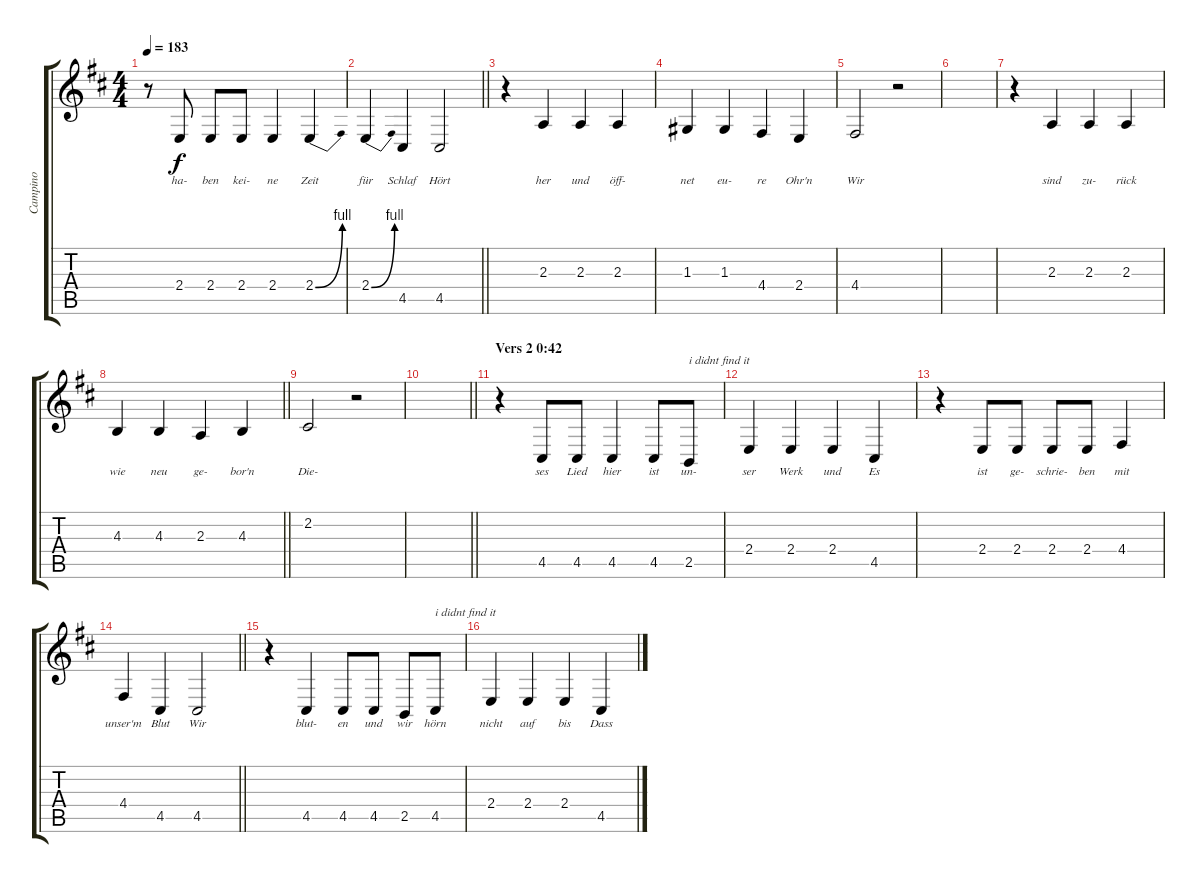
\track ("Campino" "Campino") {instrument flute}
\staff {score tabs}
\tuning (E4 B3 G3 D3 A2 E2) {hide}
\ts (4 4)
\tempo 183
\clef g2
\ks d
r.8{dy f} 2.4.8{lyrics (0 "ha-") lyrics (1 "") lyrics (2 "") lyrics (3 "") lyrics (4 "")} 2.4.8{lyrics (0 "ben") lyrics (1 "") lyrics (2 "") lyrics (3 "") lyrics (4 "")} 2.4.8{lyrics (0 "kei-") lyrics (1 "") lyrics (2 "") lyrics (3 "") lyrics (4 "")} 2.4.4{lyrics (0 "ne") lyrics (1 "") lyrics (2 "") lyrics (3 "") lyrics (4 "")} 2.4{be (bend 0 0 60 4)}.4{lyrics (0 "Zeit") lyrics (1 "") lyrics (2 "") lyrics (3 "") lyrics (4 "")} |
\barLineRight lightlight
2.4{be (bend 0 0 60 4)}.4{lyrics (0 "für") lyrics (1 "") lyrics (2 "") lyrics (3 "") lyrics (4 "")} 4.5.4{lyrics (0 "Schlaf") lyrics (1 "") lyrics (2 "") lyrics (3 "") lyrics (4 "")} 4.5.2{lyrics (0 "Hört") lyrics (1 "") lyrics (2 "") lyrics (3 "") lyrics (4 "")} |
r.4 2.3.4{lyrics (0 "her") lyrics (1 "") lyrics (2 "") lyrics (3 "") lyrics (4 "")} 2.3.4{lyrics (0 "und") lyrics (1 "") lyrics (2 "") lyrics (3 "") lyrics (4 "")} 2.3.4{lyrics (0 "öff-") lyrics (1 "") lyrics (2 "") lyrics (3 "") lyrics (4 "")} |
1.3.4{lyrics (0 "net") lyrics (1 "") lyrics (2 "") lyrics (3 "") lyrics (4 "")} 1.3.4{lyrics (0 "eu-") lyrics (1 "") lyrics (2 "") lyrics (3 "") lyrics (4 "")} 4.4.4{lyrics (0 "re") lyrics (1 "") lyrics (2 "") lyrics (3 "") lyrics (4 "")} 2.4.4{lyrics (0 "Ohr'n") lyrics (1 "") lyrics (2 "") lyrics (3 "") lyrics (4 "")} |
4.4.2{lyrics (0 "Wir") lyrics (1 "") lyrics (2 "") lyrics (3 "") lyrics (4 "")} r.2 |
|
r.4 2.3.4{lyrics (0 "sind") lyrics (1 "") lyrics (2 "") lyrics (3 "") lyrics (4 "")} 2.3.4{lyrics (0 "zu-") lyrics (1 "") lyrics (2 "") lyrics (3 "") lyrics (4 "")} 2.3.4{lyrics (0 "rück") lyrics (1 "") lyrics (2 "") lyrics (3 "") lyrics (4 "")} |
\barLineRight lightlight
4.3.4{lyrics (0 "wie") lyrics (1 "") lyrics (2 "") lyrics (3 "") lyrics (4 "")} 4.3.4{lyrics (0 "neu") lyrics (1 "") lyrics (2 "") lyrics (3 "") lyrics (4 "")} 2.3.4{lyrics (0 "ge-") lyrics (1 "") lyrics (2 "") lyrics (3 "") lyrics (4 "")} 4.3.4{lyrics (0 "bor'n") lyrics (1 "") lyrics (2 "") lyrics (3 "") lyrics (4 "")} |
2.2.2{lyrics (0 "Die-") lyrics (1 "") lyrics (2 "") lyrics (3 "") lyrics (4 "")} r.2 |
\barLineRight lightlight
|
\section ("" "Vers 2 0:42")
r.4 4.5.8{lyrics (0 "ses") lyrics (1 "") lyrics (2 "") lyrics (3 "") lyrics (4 "")} 4.5.8{lyrics (0 "Lied") lyrics (1 "") lyrics (2 "") lyrics (3 "") lyrics (4 "")} 4.5.4{lyrics (0 "hier") lyrics (1 "") lyrics (2 "") lyrics (3 "") lyrics (4 "")} 4.5.8{lyrics (0 "ist") lyrics (1 "") lyrics (2 "") lyrics (3 "") lyrics (4 "")} 2.5.8{txt "i didnt find it" lyrics (0 "un-") lyrics (1 "") lyrics (2 "") lyrics (3 "") lyrics (4 "")} |
2.4.4{lyrics (0 "ser") lyrics (1 "") lyrics (2 "") lyrics (3 "") lyrics (4 "")} 2.4.4{lyrics (0 "Werk") lyrics (1 "") lyrics (2 "") lyrics (3 "") lyrics (4 "")} 2.4.4{lyrics (0 "und") lyrics (1 "") lyrics (2 "") lyrics (3 "") lyrics (4 "")} 4.5.4{lyrics (0 "Es") lyrics (1 "") lyrics (2 "") lyrics (3 "") lyrics (4 "")} |
r.4 2.4.8{lyrics (0 "ist") lyrics (1 "") lyrics (2 "") lyrics (3 "") lyrics (4 "")} 2.4.8{lyrics (0 "ge-") lyrics (1 "") lyrics (2 "") lyrics (3 "") lyrics (4 "")} 2.4.8{lyrics (0 "schrie-") lyrics (1 "") lyrics (2 "") lyrics (3 "") lyrics (4 "")} 2.4.8{lyrics (0 "ben") lyrics (1 "") lyrics (2 "") lyrics (3 "") lyrics (4 "")} 4.4.4{lyrics (0 "mit") lyrics (1 "") lyrics (2 "") lyrics (3 "") lyrics (4 "")} |
\barLineRight lightlight
4.4.4{lyrics (0 "unser'm") lyrics (1 "") lyrics (2 "") lyrics (3 "") lyrics (4 "")} 4.5.4{lyrics (0 "Blut") lyrics (1 "") lyrics (2 "") lyrics (3 "") lyrics (4 "")} 4.5.2{lyrics (0 "Wir") lyrics (1 "") lyrics (2 "") lyrics (3 "") lyrics (4 "")} |
r.4 4.5.4{lyrics (0 "blut-") lyrics (1 "") lyrics (2 "") lyrics (3 "") lyrics (4 "")} 4.5.8{lyrics (0 "en") lyrics (1 "") lyrics (2 "") lyrics (3 "") lyrics (4 "")} 4.5.8{lyrics (0 "und") lyrics (1 "") lyrics (2 "") lyrics (3 "") lyrics (4 "")} 2.5.8{lyrics (0 "wir") lyrics (1 "") lyrics (2 "") lyrics (3 "") lyrics (4 "")} 4.5.8{txt "i didnt find it" lyrics (0 "hörn") lyrics (1 "") lyrics (2 "") lyrics (3 "") lyrics (4 "")} |
2.4.4{lyrics (0 "nicht") lyrics (1 "") lyrics (2 "") lyrics (3 "") lyrics (4 "")} 2.4.4{lyrics (0 "auf") lyrics (1 "") lyrics (2 "") lyrics (3 "") lyrics (4 "")} 2.4.4{lyrics (0 "bis") lyrics (1 "") lyrics (2 "") lyrics (3 "") lyrics (4 "")} 4.5.4{lyrics (0 "Dass") lyrics (1 "") lyrics (2 "") lyrics (3 "") lyrics (4 "")}
